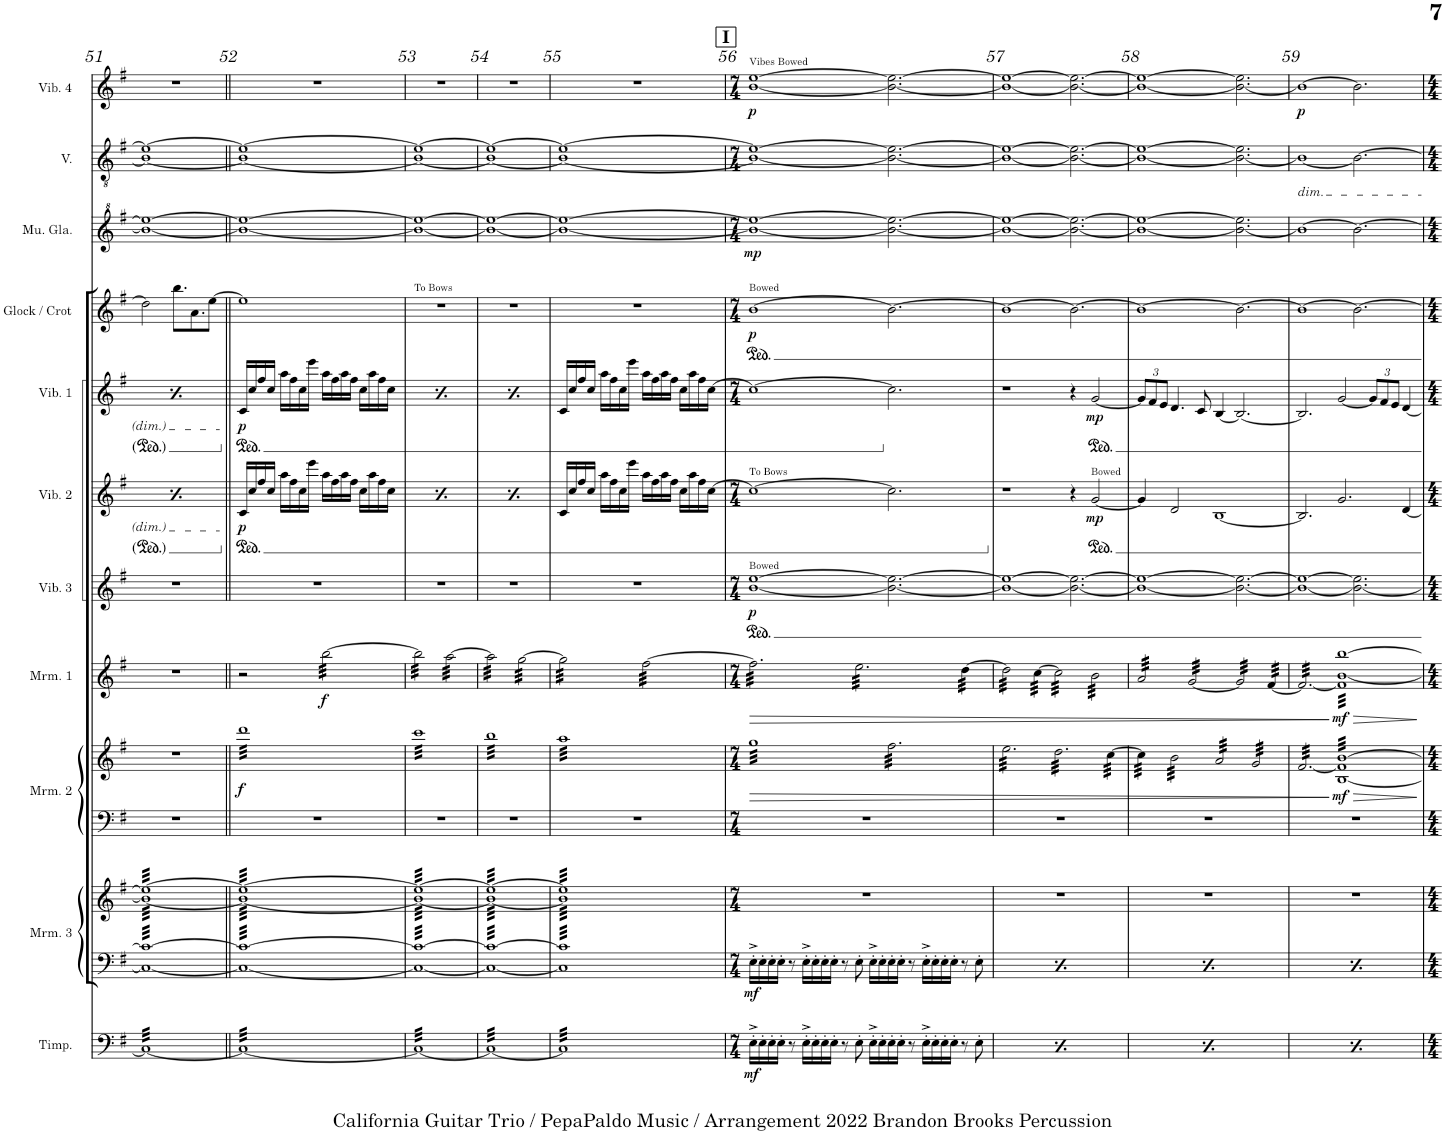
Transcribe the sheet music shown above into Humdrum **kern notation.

**kern	**dynam	**kern	**kern	**dynam	**kern	**kern	**dynam	**kern	**dynam	**kern	**dynam	**kern	**dynam	**kern	**dynam	**kern	**dynam	**kern	**dynam	**kern	**kern	**dynam
*part11	*part11	*part10	*part10	*part10	*part9	*part9	*part9	*part8	*part8	*part7	*part7	*part6	*part6	*part5	*part5	*part4	*part4	*part3	*part3	*part2	*part1	*part1
*staff13	*staff13	*staff12	*staff11	*staff11/12	*staff10	*staff9	*staff9/10	*staff8	*staff8	*staff7	*staff7	*staff6	*staff6	*staff5	*staff5	*staff4	*staff4	*staff3	*staff3	*staff2	*staff1	*staff1
*I"Timpani	*	*I"Marimba 3	*	*	*I"Marimba 2	*	*	*I"Marimba 1	*	*I"Vibraphone 3	*	*I"Vibraphone 2	*	*I"Vibraphone 1	*	*I"Glock / Crot	*	*I"Musical Glasses	*	*I"Voice	*I"Vibraphone 4	*
*I'Timp.	*	*I'Mrm. 3	*	*	*I'Mrm. 2	*	*	*I'Mrm. 1	*	*I'Vib. 3	*	*I'Vib. 2	*	*I'Vib. 1	*	*I'Glock / Crot	*	*I'Mu. Gla.	*	*I'V.	*I'Vib. 4	*
!!LO:PB:g=z
*clefF4	*	*clefF4	*clefG2	*	*clefF4	*clefG2	*	*clefG2	*	*clefG2	*	*clefG2	*	*clefG2	*	*clefG2	*	*clefG^2	*	*clefGv2	*clefG2	*
*	*	*	*	*	*	*	*	*	*	*	*	*	*	*	*	*Trd-14c-24	*	*	*	*	*	*
*k[f#]	*	*k[f#]	*k[f#]	*	*k[f#]	*k[f#]	*	*k[f#]	*	*k[f#]	*	*k[f#]	*	*k[f#]	*	*k[f#]	*	*k[f#]	*	*k[f#]	*k[f#]	*
*M4/4	*	*M4/4	*M4/4	*	*M4/4	*M4/4	*	*M4/4	*	*M4/4	*	*M4/4	*	*M4/4	*	*M4/4	*	*M4/4	*	*M4/4	*M4/4	*
=51	=51	=51	=51	=51	=51	=51	=51	=51	=51	=51	=51	=51	=51	=51	=51	=51	=51	=51	=51	=51	=51	=51
*	*	*	*^	*	*	*	*	*	*	*	*	*	*	*	*	*	*	*	*	*^	*	*
!	!	!	!	!	!	!	!	!	!	!	!	!	!	!LO:DY:b	!	!LO:DY:b	!	!	!	!	!	!	!	!
*tremolo	*	*	*	*	*	*	*	*	*	*	*	*	*	*	*	*	*	*	*	*	*	*	*	*
*	*	*tremolo	*	*	*	*	*	*	*	*	*	*	*	*	*	*	*	*	*	*	*	*	*	*
*	*	*	*tremolo	*	*	*	*	*	*	*	*	*	*	*	*	*	*	*	*	*	*	*	*	*
32CLLL	.	32C 32cLLL	32eeLLL	32bLLL	.	1r	1r	.	1r	.	1r	.	16c/LL	mf	16c/LL	mf	2dd\]	.	1bb_ 1eee_	.	1e_	1B_	1r	.
32C	.	32C 32c	32ee	32b	.	.	.	.	.	.	.	.	.	.	.	.	.	.	.	.	.	.	.	.
!	!	!	!	!	!	!	!	!	!	!	!	!	!	!	!LO:TX:b:i:t=dim.	!	!	!	!	!	!	!	!	!
!	!	!	!	!	!	!	!	!	!	!	!	!	!LO:TX:b:i:t=dim.	!	!	!	!	!	!	!	!	!	!	!
32C	.	32C 32c	32ee	32b	.	.	.	.	.	.	.	.	16cc/	.	16g/	.	.	.	.	.	.	.	.	.
32C	.	32C 32c	32ee	32b	.	.	.	.	.	.	.	.	.	.	.	.	.	.	.	.	.	.	.	.
32C	.	32C 32c	32ee	32b	.	.	.	.	.	.	.	.	16ff#/	.	16ff#/	.	.	.	.	.	.	.	.	.
32C	.	32C 32c	32ee	32b	.	.	.	.	.	.	.	.	.	.	.	.	.	.	.	.	.	.	.	.
32C	.	32C 32c	32ee	32b	.	.	.	.	.	.	.	.	16cc/JJ	.	16g/JJ	.	.	.	.	.	.	.	.	.
32C	.	32C 32c	32ee	32b	.	.	.	.	.	.	.	.	.	.	.	.	.	.	.	.	.	.	.	.
32C	.	32C 32c	32ee	32b	.	.	.	.	.	.	.	.	16aa\LL	.	16ee\LL	.	.	.	.	.	.	.	.	.
32C	.	32C 32c	32ee	32b	.	.	.	.	.	.	.	.	.	.	.	.	.	.	.	.	.	.	.	.
32C	.	32C 32c	32ee	32b	.	.	.	.	.	.	.	.	16ff#\	.	16ff#\	.	.	.	.	.	.	.	.	.
32C	.	32C 32c	32ee	32b	.	.	.	.	.	.	.	.	.	.	.	.	.	.	.	.	.	.	.	.
32C	.	32C 32c	32ee	32b	.	.	.	.	.	.	.	.	16cc\	.	16g\	.	.	.	.	.	.	.	.	.
32C	.	32C 32c	32ee	32b	.	.	.	.	.	.	.	.	.	.	.	.	.	.	.	.	.	.	.	.
32C	.	32C 32c	32ee	32b	.	.	.	.	.	.	.	.	16eee\JJ	.	16gg\JJ	.	.	.	.	.	.	.	.	.
32C	.	32C 32c	32ee	32b	.	.	.	.	.	.	.	.	.	.	.	.	.	.	.	.	.	.	.	.
32C	.	32C 32c	32ee	32b	.	.	.	.	.	.	.	.	16aa\LL	.	16ee\LL	.	8.bb\L	.	.	.	.	.	.	.
32C	.	32C 32c	32ee	32b	.	.	.	.	.	.	.	.	.	.	.	.	.	.	.	.	.	.	.	.
32C	.	32C 32c	32ee	32b	.	.	.	.	.	.	.	.	16ff#\	.	16ff#\	.	.	.	.	.	.	.	.	.
32C	.	32C 32c	32ee	32b	.	.	.	.	.	.	.	.	.	.	.	.	.	.	.	.	.	.	.	.
32C	.	32C 32c	32ee	32b	.	.	.	.	.	.	.	.	16aa\	.	16gg\	.	.	.	.	.	.	.	.	.
32C	.	32C 32c	32ee	32b	.	.	.	.	.	.	.	.	.	.	.	.	.	.	.	.	.	.	.	.
32C	.	32C 32c	32ee	32b	.	.	.	.	.	.	.	.	16ff#\JJ	.	16ee\JJ	.	8.a\	.	.	.	.	.	.	.
32C	.	32C 32c	32ee	32b	.	.	.	.	.	.	.	.	.	.	.	.	.	.	.	.	.	.	.	.
32C	.	32C 32c	32ee	32b	.	.	.	.	.	.	.	.	16cc\LL	.	16ff#\LL	.	.	.	.	.	.	.	.	.
32C	.	32C 32c	32ee	32b	.	.	.	.	.	.	.	.	.	.	.	.	.	.	.	.	.	.	.	.
32C	.	32C 32c	32ee	32b	.	.	.	.	.	.	.	.	16aa\	.	16ee\	.	.	.	.	.	.	.	.	.
32C	.	32C 32c	32ee	32b	.	.	.	.	.	.	.	.	.	.	.	.	.	.	.	.	.	.	.	.
32C	.	32C 32c	32ee	32b	.	.	.	.	.	.	.	.	16ff#\	.	16ff#\	.	[8ee\J	.	.	.	.	.	.	.
32C	.	32C 32c	32ee	32b	.	.	.	.	.	.	.	.	.	.	.	.	.	.	.	.	.	.	.	.
32C	.	32C 32c	32ee	32b	.	.	.	.	.	.	.	.	16cc\JJ	.	16g\JJ	.	.	.	.	.	.	.	.	.
32CJJJ	.	32C 32cJJJ	32eeJJJ	32bJJJ	.	.	.	.	.	.	.	.	.	.	.	.	.	.	.	.	.	.	.	.
=52||	=52||	=52||	=52||	=52||	=52||	=52||	=52||	=52||	=52||	=52||	=52||	=52||	=52||	=52||	=52||	=52||	=52||	=52||	=52||	=52||	=52||	=52||	=52||	=52||
!	!	!	!	!	!	!	!	!LO:DY:b	!	!	!	!	!	!LO:DY:b	!	!LO:DY:b	!	!	!	!	!	!	!	!
*	*	*	*	*	*	*	*tremolo	*	*	*	*	*	*	*	*	*	*	*	*	*	*	*	*	*
32CLLL	.	32C 32cLLL	32eeLLL	32bLLL	.	1r	32dddLLL	f	2r	.	1r	.	16c/LL	p	16c/LL	p	1ee]	.	1bb_ 1eee_	.	1e_	1B_	1r	.
32C	.	32C 32c	32ee	32b	.	.	32ddd	.	.	.	.	.	.	.	.	.	.	.	.	.	.	.	.	.
32C	.	32C 32c	32ee	32b	.	.	32ddd	.	.	.	.	.	16cc/	.	16cc/	.	.	.	.	.	.	.	.	.
32C	.	32C 32c	32ee	32b	.	.	32ddd	.	.	.	.	.	.	.	.	.	.	.	.	.	.	.	.	.
32C	.	32C 32c	32ee	32b	.	.	32ddd	.	.	.	.	.	16ff#/	.	16ff#/	.	.	.	.	.	.	.	.	.
32C	.	32C 32c	32ee	32b	.	.	32ddd	.	.	.	.	.	.	.	.	.	.	.	.	.	.	.	.	.
32C	.	32C 32c	32ee	32b	.	.	32ddd	.	.	.	.	.	16cc/JJ	.	16cc/JJ	.	.	.	.	.	.	.	.	.
32C	.	32C 32c	32ee	32b	.	.	32ddd	.	.	.	.	.	.	.	.	.	.	.	.	.	.	.	.	.
32C	.	32C 32c	32ee	32b	.	.	32ddd	.	.	.	.	.	16aa\LL	.	16aa\LL	.	.	.	.	.	.	.	.	.
32C	.	32C 32c	32ee	32b	.	.	32ddd	.	.	.	.	.	.	.	.	.	.	.	.	.	.	.	.	.
32C	.	32C 32c	32ee	32b	.	.	32ddd	.	.	.	.	.	16ff#\	.	16ff#\	.	.	.	.	.	.	.	.	.
32C	.	32C 32c	32ee	32b	.	.	32ddd	.	.	.	.	.	.	.	.	.	.	.	.	.	.	.	.	.
32C	.	32C 32c	32ee	32b	.	.	32ddd	.	.	.	.	.	16cc\	.	16cc\	.	.	.	.	.	.	.	.	.
32C	.	32C 32c	32ee	32b	.	.	32ddd	.	.	.	.	.	.	.	.	.	.	.	.	.	.	.	.	.
32C	.	32C 32c	32ee	32b	.	.	32ddd	.	.	.	.	.	16eee\JJ	.	16eee\JJ	.	.	.	.	.	.	.	.	.
32C	.	32C 32c	32ee	32b	.	.	32ddd	.	.	.	.	.	.	.	.	.	.	.	.	.	.	.	.	.
!	!	!	!	!	!	!	!	!	!	!LO:DY:b	!	!	!	!	!	!	!	!	!	!	!	!	!	!
*	*	*	*	*	*	*	*	*	*tremolo	*	*	*	*	*	*	*	*	*	*	*	*	*	*	*
32C	.	32C 32c	32ee	32b	.	.	32ddd	.	[32bb\LLL	f	.	.	16aa\LL	.	16aa\LL	.	.	.	.	.	.	.	.	.
32C	.	32C 32c	32ee	32b	.	.	32ddd	.	32bb\	.	.	.	.	.	.	.	.	.	.	.	.	.	.	.
32C	.	32C 32c	32ee	32b	.	.	32ddd	.	32bb\	.	.	.	16ff#\	.	16ff#\	.	.	.	.	.	.	.	.	.
32C	.	32C 32c	32ee	32b	.	.	32ddd	.	32bb\	.	.	.	.	.	.	.	.	.	.	.	.	.	.	.
32C	.	32C 32c	32ee	32b	.	.	32ddd	.	32bb\	.	.	.	16aa\	.	16aa\	.	.	.	.	.	.	.	.	.
32C	.	32C 32c	32ee	32b	.	.	32ddd	.	32bb\	.	.	.	.	.	.	.	.	.	.	.	.	.	.	.
32C	.	32C 32c	32ee	32b	.	.	32ddd	.	32bb\	.	.	.	16ff#\JJ	.	16ff#\JJ	.	.	.	.	.	.	.	.	.
32C	.	32C 32c	32ee	32b	.	.	32ddd	.	32bb\	.	.	.	.	.	.	.	.	.	.	.	.	.	.	.
32C	.	32C 32c	32ee	32b	.	.	32ddd	.	32bb\	.	.	.	16cc\LL	.	16cc\LL	.	.	.	.	.	.	.	.	.
32C	.	32C 32c	32ee	32b	.	.	32ddd	.	32bb\	.	.	.	.	.	.	.	.	.	.	.	.	.	.	.
32C	.	32C 32c	32ee	32b	.	.	32ddd	.	32bb\	.	.	.	16aa\	.	16aa\	.	.	.	.	.	.	.	.	.
32C	.	32C 32c	32ee	32b	.	.	32ddd	.	32bb\	.	.	.	.	.	.	.	.	.	.	.	.	.	.	.
32C	.	32C 32c	32ee	32b	.	.	32ddd	.	32bb\	.	.	.	16ff#\	.	16ff#\	.	.	.	.	.	.	.	.	.
32C	.	32C 32c	32ee	32b	.	.	32ddd	.	32bb\	.	.	.	.	.	.	.	.	.	.	.	.	.	.	.
32C	.	32C 32c	32ee	32b	.	.	32ddd	.	32bb\	.	.	.	16cc\JJ	.	16cc\JJ	.	.	.	.	.	.	.	.	.
32CJJJ	.	32C 32cJJJ	32eeJJJ	32bJJJ	.	.	32dddJJJ	.	32bb\JJJ	.	.	.	.	.	.	.	.	.	.	.	.	.	.	.
=53	=53	=53	=53	=53	=53	=53	=53	=53	=53	=53	=53	=53	=53	=53	=53	=53	=53	=53	=53	=53	=53	=53	=53	=53
!	!	!	!	!	!	!	!	!	!	!	!	!	!	!	!	!	!LO:TX:a:t=To Bows	!	!	!	!	!	!	!
!	!	!	!	!	!	!	!	!	!	!	!	!	!	!LO:DY:b	!	!LO:DY:b	!	!	!	!	!	!	!	!
32CLLL	.	32C 32cLLL	32eeLLL	32bLLL	.	1r	32cccLLL	.	32bb\]LLL	.	1r	.	16c/LL	p	16c/LL	p	1r	.	1bb_ 1eee_	.	1e_	1B_	1r	.
32C	.	32C 32c	32ee	32b	.	.	32ccc	.	32bb\	.	.	.	.	.	.	.	.	.	.	.	.	.	.	.
32C	.	32C 32c	32ee	32b	.	.	32ccc	.	32bb\	.	.	.	16cc/	.	16cc/	.	.	.	.	.	.	.	.	.
32C	.	32C 32c	32ee	32b	.	.	32ccc	.	32bb\	.	.	.	.	.	.	.	.	.	.	.	.	.	.	.
32C	.	32C 32c	32ee	32b	.	.	32ccc	.	32bb\	.	.	.	16ff#/	.	16ff#/	.	.	.	.	.	.	.	.	.
32C	.	32C 32c	32ee	32b	.	.	32ccc	.	32bb\	.	.	.	.	.	.	.	.	.	.	.	.	.	.	.
32C	.	32C 32c	32ee	32b	.	.	32ccc	.	32bb\	.	.	.	16cc/JJ	.	16cc/JJ	.	.	.	.	.	.	.	.	.
32C	.	32C 32c	32ee	32b	.	.	32ccc	.	32bb\	.	.	.	.	.	.	.	.	.	.	.	.	.	.	.
32C	.	32C 32c	32ee	32b	.	.	32ccc	.	32bb\	.	.	.	16aa\LL	.	16aa\LL	.	.	.	.	.	.	.	.	.
32C	.	32C 32c	32ee	32b	.	.	32ccc	.	32bb\	.	.	.	.	.	.	.	.	.	.	.	.	.	.	.
32C	.	32C 32c	32ee	32b	.	.	32ccc	.	32bb\	.	.	.	16ff#\	.	16ff#\	.	.	.	.	.	.	.	.	.
32C	.	32C 32c	32ee	32b	.	.	32ccc	.	32bb\	.	.	.	.	.	.	.	.	.	.	.	.	.	.	.
32C	.	32C 32c	32ee	32b	.	.	32ccc	.	32bb\	.	.	.	16cc\	.	16cc\	.	.	.	.	.	.	.	.	.
32C	.	32C 32c	32ee	32b	.	.	32ccc	.	32bb\	.	.	.	.	.	.	.	.	.	.	.	.	.	.	.
32C	.	32C 32c	32ee	32b	.	.	32ccc	.	32bb\	.	.	.	16eee\JJ	.	16eee\JJ	.	.	.	.	.	.	.	.	.
32C	.	32C 32c	32ee	32b	.	.	32ccc	.	32bb\JJJ	.	.	.	.	.	.	.	.	.	.	.	.	.	.	.
32C	.	32C 32c	32ee	32b	.	.	32ccc	.	[32aa\LLL	.	.	.	16aa\LL	.	16aa\LL	.	.	.	.	.	.	.	.	.
32C	.	32C 32c	32ee	32b	.	.	32ccc	.	32aa\	.	.	.	.	.	.	.	.	.	.	.	.	.	.	.
32C	.	32C 32c	32ee	32b	.	.	32ccc	.	32aa\	.	.	.	16ff#\	.	16ff#\	.	.	.	.	.	.	.	.	.
32C	.	32C 32c	32ee	32b	.	.	32ccc	.	32aa\	.	.	.	.	.	.	.	.	.	.	.	.	.	.	.
32C	.	32C 32c	32ee	32b	.	.	32ccc	.	32aa\	.	.	.	16aa\	.	16aa\	.	.	.	.	.	.	.	.	.
32C	.	32C 32c	32ee	32b	.	.	32ccc	.	32aa\	.	.	.	.	.	.	.	.	.	.	.	.	.	.	.
32C	.	32C 32c	32ee	32b	.	.	32ccc	.	32aa\	.	.	.	16ff#\JJ	.	16ff#\JJ	.	.	.	.	.	.	.	.	.
32C	.	32C 32c	32ee	32b	.	.	32ccc	.	32aa\	.	.	.	.	.	.	.	.	.	.	.	.	.	.	.
32C	.	32C 32c	32ee	32b	.	.	32ccc	.	32aa\	.	.	.	16cc\LL	.	16cc\LL	.	.	.	.	.	.	.	.	.
32C	.	32C 32c	32ee	32b	.	.	32ccc	.	32aa\	.	.	.	.	.	.	.	.	.	.	.	.	.	.	.
32C	.	32C 32c	32ee	32b	.	.	32ccc	.	32aa\	.	.	.	16aa\	.	16aa\	.	.	.	.	.	.	.	.	.
32C	.	32C 32c	32ee	32b	.	.	32ccc	.	32aa\	.	.	.	.	.	.	.	.	.	.	.	.	.	.	.
32C	.	32C 32c	32ee	32b	.	.	32ccc	.	32aa\	.	.	.	16ff#\	.	16ff#\	.	.	.	.	.	.	.	.	.
32C	.	32C 32c	32ee	32b	.	.	32ccc	.	32aa\	.	.	.	.	.	.	.	.	.	.	.	.	.	.	.
32C	.	32C 32c	32ee	32b	.	.	32ccc	.	32aa\	.	.	.	16cc\JJ	.	16cc\JJ	.	.	.	.	.	.	.	.	.
32CJJJ	.	32C 32cJJJ	32eeJJJ	32bJJJ	.	.	32cccJJJ	.	32aa\JJJ	.	.	.	.	.	.	.	.	.	.	.	.	.	.	.
=54	=54	=54	=54	=54	=54	=54	=54	=54	=54	=54	=54	=54	=54	=54	=54	=54	=54	=54	=54	=54	=54	=54	=54	=54
!	!	!	!	!	!	!	!	!	!	!	!	!	!	!LO:DY:b	!	!LO:DY:b	!	!	!	!	!	!	!	!
32CLLL	.	32C 32cLLL	32eeLLL	32bLLL	.	1r	32bbLLL	.	32aa\]LLL	.	1r	.	16c/LL	p	16c/LL	p	1r	.	1bb_ 1eee_	.	1e_	1B_	1r	.
32C	.	32C 32c	32ee	32b	.	.	32bb	.	32aa\	.	.	.	.	.	.	.	.	.	.	.	.	.	.	.
32C	.	32C 32c	32ee	32b	.	.	32bb	.	32aa\	.	.	.	16cc/	.	16cc/	.	.	.	.	.	.	.	.	.
32C	.	32C 32c	32ee	32b	.	.	32bb	.	32aa\	.	.	.	.	.	.	.	.	.	.	.	.	.	.	.
32C	.	32C 32c	32ee	32b	.	.	32bb	.	32aa\	.	.	.	16ff#/	.	16ff#/	.	.	.	.	.	.	.	.	.
32C	.	32C 32c	32ee	32b	.	.	32bb	.	32aa\	.	.	.	.	.	.	.	.	.	.	.	.	.	.	.
32C	.	32C 32c	32ee	32b	.	.	32bb	.	32aa\	.	.	.	16cc/JJ	.	16cc/JJ	.	.	.	.	.	.	.	.	.
32C	.	32C 32c	32ee	32b	.	.	32bb	.	32aa\	.	.	.	.	.	.	.	.	.	.	.	.	.	.	.
32C	.	32C 32c	32ee	32b	.	.	32bb	.	32aa\	.	.	.	16aa\LL	.	16aa\LL	.	.	.	.	.	.	.	.	.
32C	.	32C 32c	32ee	32b	.	.	32bb	.	32aa\	.	.	.	.	.	.	.	.	.	.	.	.	.	.	.
32C	.	32C 32c	32ee	32b	.	.	32bb	.	32aa\	.	.	.	16ff#\	.	16ff#\	.	.	.	.	.	.	.	.	.
32C	.	32C 32c	32ee	32b	.	.	32bb	.	32aa\	.	.	.	.	.	.	.	.	.	.	.	.	.	.	.
32C	.	32C 32c	32ee	32b	.	.	32bb	.	32aa\	.	.	.	16cc\	.	16cc\	.	.	.	.	.	.	.	.	.
32C	.	32C 32c	32ee	32b	.	.	32bb	.	32aa\	.	.	.	.	.	.	.	.	.	.	.	.	.	.	.
32C	.	32C 32c	32ee	32b	.	.	32bb	.	32aa\	.	.	.	16eee\JJ	.	16eee\JJ	.	.	.	.	.	.	.	.	.
32C	.	32C 32c	32ee	32b	.	.	32bb	.	32aa\JJJ	.	.	.	.	.	.	.	.	.	.	.	.	.	.	.
32C	.	32C 32c	32ee	32b	.	.	32bb	.	[32gg\LLL	.	.	.	16aa\LL	.	16aa\LL	.	.	.	.	.	.	.	.	.
32C	.	32C 32c	32ee	32b	.	.	32bb	.	32gg\	.	.	.	.	.	.	.	.	.	.	.	.	.	.	.
32C	.	32C 32c	32ee	32b	.	.	32bb	.	32gg\	.	.	.	16ff#\	.	16ff#\	.	.	.	.	.	.	.	.	.
32C	.	32C 32c	32ee	32b	.	.	32bb	.	32gg\	.	.	.	.	.	.	.	.	.	.	.	.	.	.	.
32C	.	32C 32c	32ee	32b	.	.	32bb	.	32gg\	.	.	.	16aa\	.	16aa\	.	.	.	.	.	.	.	.	.
32C	.	32C 32c	32ee	32b	.	.	32bb	.	32gg\	.	.	.	.	.	.	.	.	.	.	.	.	.	.	.
32C	.	32C 32c	32ee	32b	.	.	32bb	.	32gg\	.	.	.	16ff#\JJ	.	16ff#\JJ	.	.	.	.	.	.	.	.	.
32C	.	32C 32c	32ee	32b	.	.	32bb	.	32gg\	.	.	.	.	.	.	.	.	.	.	.	.	.	.	.
32C	.	32C 32c	32ee	32b	.	.	32bb	.	32gg\	.	.	.	16cc\LL	.	16cc\LL	.	.	.	.	.	.	.	.	.
32C	.	32C 32c	32ee	32b	.	.	32bb	.	32gg\	.	.	.	.	.	.	.	.	.	.	.	.	.	.	.
32C	.	32C 32c	32ee	32b	.	.	32bb	.	32gg\	.	.	.	16aa\	.	16aa\	.	.	.	.	.	.	.	.	.
32C	.	32C 32c	32ee	32b	.	.	32bb	.	32gg\	.	.	.	.	.	.	.	.	.	.	.	.	.	.	.
32C	.	32C 32c	32ee	32b	.	.	32bb	.	32gg\	.	.	.	16ff#\	.	16ff#\	.	.	.	.	.	.	.	.	.
32C	.	32C 32c	32ee	32b	.	.	32bb	.	32gg\	.	.	.	.	.	.	.	.	.	.	.	.	.	.	.
32C	.	32C 32c	32ee	32b	.	.	32bb	.	32gg\	.	.	.	16cc\JJ	.	16cc\JJ	.	.	.	.	.	.	.	.	.
32CJJJ	.	32C 32cJJJ	32eeJJJ	32bJJJ	.	.	32bbJJJ	.	32gg\JJJ	.	.	.	.	.	.	.	.	.	.	.	.	.	.	.
=55	=55	=55	=55	=55	=55	=55	=55	=55	=55	=55	=55	=55	=55	=55	=55	=55	=55	=55	=55	=55	=55	=55	=55	=55
32C]LLL	.	32C] 32c]LLL	32ee]LLL	32b]LLL	.	1r	32aaLLL	.	32gg\]LLL	.	1r	.	16c/LL	.	16c/LL	.	1r	.	1bb_ 1eee_	.	1e_	1B_	1r	.
32C	.	32C 32c	32ee	32b	.	.	32aa	.	32gg\	.	.	.	.	.	.	.	.	.	.	.	.	.	.	.
32C	.	32C 32c	32ee	32b	.	.	32aa	.	32gg\	.	.	.	16cc/	.	16cc/	.	.	.	.	.	.	.	.	.
32C	.	32C 32c	32ee	32b	.	.	32aa	.	32gg\	.	.	.	.	.	.	.	.	.	.	.	.	.	.	.
32C	.	32C 32c	32ee	32b	.	.	32aa	.	32gg\	.	.	.	16ff#/	.	16ff#/	.	.	.	.	.	.	.	.	.
32C	.	32C 32c	32ee	32b	.	.	32aa	.	32gg\	.	.	.	.	.	.	.	.	.	.	.	.	.	.	.
32C	.	32C 32c	32ee	32b	.	.	32aa	.	32gg\	.	.	.	16cc/JJ	.	16cc/JJ	.	.	.	.	.	.	.	.	.
32C	.	32C 32c	32ee	32b	.	.	32aa	.	32gg\	.	.	.	.	.	.	.	.	.	.	.	.	.	.	.
32C	.	32C 32c	32ee	32b	.	.	32aa	.	32gg\	.	.	.	16aa\LL	.	16aa\LL	.	.	.	.	.	.	.	.	.
32C	.	32C 32c	32ee	32b	.	.	32aa	.	32gg\	.	.	.	.	.	.	.	.	.	.	.	.	.	.	.
32C	.	32C 32c	32ee	32b	.	.	32aa	.	32gg\	.	.	.	16ff#\	.	16ff#\	.	.	.	.	.	.	.	.	.
32C	.	32C 32c	32ee	32b	.	.	32aa	.	32gg\	.	.	.	.	.	.	.	.	.	.	.	.	.	.	.
32C	.	32C 32c	32ee	32b	.	.	32aa	.	32gg\	.	.	.	16cc\	.	16cc\	.	.	.	.	.	.	.	.	.
32C	.	32C 32c	32ee	32b	.	.	32aa	.	32gg\	.	.	.	.	.	.	.	.	.	.	.	.	.	.	.
32C	.	32C 32c	32ee	32b	.	.	32aa	.	32gg\	.	.	.	16eee\JJ	.	16eee\JJ	.	.	.	.	.	.	.	.	.
32C	.	32C 32c	32ee	32b	.	.	32aa	.	32gg\JJJ	.	.	.	.	.	.	.	.	.	.	.	.	.	.	.
32C	.	32C 32c	32ee	32b	.	.	32aa	.	[32ff#\LLL	.	.	.	16aa\LL	.	16aa\LL	.	.	.	.	.	.	.	.	.
32C	.	32C 32c	32ee	32b	.	.	32aa	.	32ff#\	.	.	.	.	.	.	.	.	.	.	.	.	.	.	.
32C	.	32C 32c	32ee	32b	.	.	32aa	.	32ff#\	.	.	.	16ff#\	.	16ff#\	.	.	.	.	.	.	.	.	.
32C	.	32C 32c	32ee	32b	.	.	32aa	.	32ff#\	.	.	.	.	.	.	.	.	.	.	.	.	.	.	.
32C	.	32C 32c	32ee	32b	.	.	32aa	.	32ff#\	.	.	.	16aa\	.	16aa\	.	.	.	.	.	.	.	.	.
32C	.	32C 32c	32ee	32b	.	.	32aa	.	32ff#\	.	.	.	.	.	.	.	.	.	.	.	.	.	.	.
32C	.	32C 32c	32ee	32b	.	.	32aa	.	32ff#\	.	.	.	16ff#\JJ	.	16ff#\JJ	.	.	.	.	.	.	.	.	.
32C	.	32C 32c	32ee	32b	.	.	32aa	.	32ff#\	.	.	.	.	.	.	.	.	.	.	.	.	.	.	.
32C	.	32C 32c	32ee	32b	.	.	32aa	.	32ff#\	.	.	.	16cc\LL	.	16cc\LL	.	.	.	.	.	.	.	.	.
32C	.	32C 32c	32ee	32b	.	.	32aa	.	32ff#\	.	.	.	.	.	.	.	.	.	.	.	.	.	.	.
32C	.	32C 32c	32ee	32b	.	.	32aa	.	32ff#\	.	.	.	16aa\	.	16aa\	.	.	.	.	.	.	.	.	.
32C	.	32C 32c	32ee	32b	.	.	32aa	.	32ff#\	.	.	.	.	.	.	.	.	.	.	.	.	.	.	.
32C	.	32C 32c	32ee	32b	.	.	32aa	.	32ff#\	.	.	.	16ff#\	.	16ff#\	.	.	.	.	.	.	.	.	.
32C	.	32C 32c	32ee	32b	.	.	32aa	.	32ff#\	.	.	.	.	.	.	.	.	.	.	.	.	.	.	.
32C	.	32C 32c	32ee	32b	.	.	32aa	.	32ff#\	.	.	.	[16cc\JJ	.	[16cc\JJ	.	.	.	.	.	.	.	.	.
32CJJJ	.	32C 32cJJJ	32eeJJJ	32bJJJ	.	.	32aaJJJ	.	32ff#\JJJ	.	.	.	.	.	.	.	.	.	.	.	.	.	.	.
*	*	*	*Xtremolo	*	*	*	*	*	*	*	*	*	*	*	*	*	*	*	*	*	*	*	*	*
*	*	*Xtremolo	*	*	*	*	*	*	*	*	*	*	*	*	*	*	*	*	*	*	*	*	*	*
*Xtremolo	*	*	*	*	*	*	*	*	*	*	*	*	*	*	*	*	*	*	*	*	*	*	*	*
*	*	*	*v	*v	*	*	*	*	*	*	*	*	*	*	*	*	*	*	*	*	*	*	*	*
!!LO:REH:place=s1:a:B:cj:fs=14:t=I
=56	=56	=56	=56	=56	=56	=56	=56	=56	=56	=56	=56	=56	=56	=56	=56	=56	=56	=56	=56	=56	=56	=56	=56
*M7/4	*	*M7/4	*M7/4	*	*M7/4	*M7/4	*	*M7/4	*	*M7/4	*	*M7/4	*	*M7/4	*	*M7/4	*	*M7/4	*	*M7/4	*	*M7/4	*
!	!	!	!	!	!	!	!	!	!	!	!	!	!	!	!	!	!	!	!	!	!	!LO:TX:a:t=Vibes Bowed	!
!	!	!	!	!	!	!	!	!	!	!	!	!	!	!	!	!LO:TX:a:t=Bowed	!	!	!	!	!	!	!
!	!	!	!	!	!	!	!	!	!	!	!	!LO:TX:a:t=To Bows	!	!	!	!	!	!	!	!	!	!	!
!	!	!	!	!	!	!	!	!	!	!LO:TX:a:t=Bowed	!	!	!	!	!	!	!	!	!	!	!	!	!
!	!LO:DY:b	!	!	!LO:DY:b=2	!	!	!LO:HP:b	!	!LO:HP:b	!	!LO:DY:b	!	!	!	!	!	!LO:DY:b	!	!LO:DY:b	!	!	!	!LO:DY:b
16E'^\LL	mf	16E'^\LL	1..r	mf	1..r	32ggLLL	>	32ff#\]LLL	>	[1b [1ee	p	1cc_	.	1cc_	.	[1b	p	1bb_ 1eee_	mp	1e_	1B_	[1b [1ee	p
.	.	.	.	.	.	32gg	.	32ff#\	.	.	.	.	.	.	.	.	.	.	.	.	.	.	.
16E'\	.	16E'\	.	.	.	32gg	.	32ff#\	.	.	.	.	.	.	.	.	.	.	.	.	.	.	.
.	.	.	.	.	.	32gg	.	32ff#\	.	.	.	.	.	.	.	.	.	.	.	.	.	.	.
16E'\	.	16E'\	.	.	.	32gg	.	32ff#\	.	.	.	.	.	.	.	.	.	.	.	.	.	.	.
.	.	.	.	.	.	32gg	.	32ff#\	.	.	.	.	.	.	.	.	.	.	.	.	.	.	.
16E'\JJ	.	16E'\JJ	.	.	.	32gg	.	32ff#\	.	.	.	.	.	.	.	.	.	.	.	.	.	.	.
.	.	.	.	.	.	32gg	.	32ff#\	.	.	.	.	.	.	.	.	.	.	.	.	.	.	.
8r	.	8r	.	.	.	32gg	.	32ff#\	.	.	.	.	.	.	.	.	.	.	.	.	.	.	.
.	.	.	.	.	.	32gg	.	32ff#\	.	.	.	.	.	.	.	.	.	.	.	.	.	.	.
.	.	.	.	.	.	32gg	.	32ff#\	.	.	.	.	.	.	.	.	.	.	.	.	.	.	.
.	.	.	.	.	.	32gg	.	32ff#\	.	.	.	.	.	.	.	.	.	.	.	.	.	.	.
16E'^\LL	.	16E'^\LL	.	.	.	32gg	.	32ff#\	.	.	.	.	.	.	.	.	.	.	.	.	.	.	.
.	.	.	.	.	.	32gg	.	32ff#\	.	.	.	.	.	.	.	.	.	.	.	.	.	.	.
16E'\	.	16E'\	.	.	.	32gg	.	32ff#\	.	.	.	.	.	.	.	.	.	.	.	.	.	.	.
.	.	.	.	.	.	32gg	.	32ff#\	.	.	.	.	.	.	.	.	.	.	.	.	.	.	.
16E'\	.	16E'\	.	.	.	32gg	.	32ff#\	.	.	.	.	.	.	.	.	.	.	.	.	.	.	.
.	.	.	.	.	.	32gg	.	32ff#\	.	.	.	.	.	.	.	.	.	.	.	.	.	.	.
16E'\JJ	.	16E'\JJ	.	.	.	32gg	.	32ff#\	.	.	.	.	.	.	.	.	.	.	.	.	.	.	.
.	.	.	.	.	.	32gg	.	32ff#\	.	.	.	.	.	.	.	.	.	.	.	.	.	.	.
8r	.	8r	.	.	.	32gg	.	32ff#\	.	.	.	.	.	.	.	.	.	.	.	.	.	.	.
.	.	.	.	.	.	32gg	.	32ff#\	.	.	.	.	.	.	.	.	.	.	.	.	.	.	.
.	.	.	.	.	.	32gg	.	32ff#\	.	.	.	.	.	.	.	.	.	.	.	.	.	.	.
.	.	.	.	.	.	32gg	.	32ff#\JJJ	.	.	.	.	.	.	.	.	.	.	.	.	.	.	.
8E'\	.	8E'\	.	.	.	32gg	.	32ee\LLL	.	.	.	.	.	.	.	.	.	.	.	.	.	.	.
.	.	.	.	.	.	32gg	.	32ee\	.	.	.	.	.	.	.	.	.	.	.	.	.	.	.
.	.	.	.	.	.	32gg	.	32ee\	.	.	.	.	.	.	.	.	.	.	.	.	.	.	.
.	.	.	.	.	.	32gg	.	32ee\	.	.	.	.	.	.	.	.	.	.	.	.	.	.	.
16E'^\LL	.	16E'^\LL	.	.	.	32gg	.	32ee\	.	.	.	.	.	.	.	.	.	.	.	.	.	.	.
.	.	.	.	.	.	32gg	.	32ee\	.	.	.	.	.	.	.	.	.	.	.	.	.	.	.
16E'\	.	16E'\	.	.	.	32gg	.	32ee\	.	.	.	.	.	.	.	.	.	.	.	.	.	.	.
.	.	.	.	.	.	32ggJJJ	.	32ee\	.	.	.	.	.	.	.	.	.	.	.	.	.	.	.
16E'\	.	16E'\	.	.	.	32ff#\LLL	.	32ee\	.	2.b\_ 2.ee\_	.	2.cc\]	.	2.cc\]	.	2.b\_	.	2.bb\_ 2.eee\_	.	2.B\_ 2.e\_	2.ryy	2.b\_ 2.ee\_	.
.	.	.	.	.	.	32ff#\	.	32ee\	.	.	.	.	.	.	.	.	.	.	.	.	.	.	.
16E'\JJ	.	16E'\JJ	.	.	.	32ff#\	.	32ee\	.	.	.	.	.	.	.	.	.	.	.	.	.	.	.
.	.	.	.	.	.	32ff#\	.	32ee\	.	.	.	.	.	.	.	.	.	.	.	.	.	.	.
8r	.	8r	.	.	.	32ff#\	.	32ee\	.	.	.	.	.	.	.	.	.	.	.	.	.	.	.
.	.	.	.	.	.	32ff#\	.	32ee\	.	.	.	.	.	.	.	.	.	.	.	.	.	.	.
.	.	.	.	.	.	32ff#\	.	32ee\	.	.	.	.	.	.	.	.	.	.	.	.	.	.	.
.	.	.	.	.	.	32ff#\	.	32ee\	.	.	.	.	.	.	.	.	.	.	.	.	.	.	.
16E'^\LL	.	16E'^\LL	.	.	.	32ff#\	.	32ee\	.	.	.	.	.	.	.	.	.	.	.	.	.	.	.
.	.	.	.	.	.	32ff#\	.	32ee\	.	.	.	.	.	.	.	.	.	.	.	.	.	.	.
16E'\	.	16E'\	.	.	.	32ff#\	.	32ee\	.	.	.	.	.	.	.	.	.	.	.	.	.	.	.
.	.	.	.	.	.	32ff#\	.	32ee\	.	.	.	.	.	.	.	.	.	.	.	.	.	.	.
16E'\	.	16E'\	.	.	.	32ff#\	.	32ee\	.	.	.	.	.	.	.	.	.	.	.	.	.	.	.
.	.	.	.	.	.	32ff#\	.	32ee\	.	.	.	.	.	.	.	.	.	.	.	.	.	.	.
16E'\JJ	.	16E'\JJ	.	.	.	32ff#\	.	32ee\	.	.	.	.	.	.	.	.	.	.	.	.	.	.	.
.	.	.	.	.	.	32ff#\	.	32ee\JJJ	.	.	.	.	.	.	.	.	.	.	.	.	.	.	.
8r	.	8r	.	.	.	32ff#\	.	[32dd\LLL	.	.	.	.	.	.	.	.	.	.	.	.	.	.	.
.	.	.	.	.	.	32ff#\	.	32dd\	.	.	.	.	.	.	.	.	.	.	.	.	.	.	.
.	.	.	.	.	.	32ff#\	.	32dd\	.	.	.	.	.	.	.	.	.	.	.	.	.	.	.
.	.	.	.	.	.	32ff#\	.	32dd\	.	.	.	.	.	.	.	.	.	.	.	.	.	.	.
8E'\	.	8E'\	.	.	.	32ff#\	.	32dd\	.	.	.	.	.	.	.	.	.	.	.	.	.	.	.
.	.	.	.	.	.	32ff#\	.	32dd\	.	.	.	.	.	.	.	.	.	.	.	.	.	.	.
.	.	.	.	.	.	32ff#\	.	32dd\	.	.	.	.	.	.	.	.	.	.	.	.	.	.	.
.	.	.	.	.	.	32ff#\JJJ	.	32dd\JJJ	.	.	.	.	.	.	.	.	.	.	.	.	.	.	.
=57	=57	=57	=57	=57	=57	=57	=57	=57	=57	=57	=57	=57	=57	=57	=57	=57	=57	=57	=57	=57	=57	=57	=57
!	!LO:DY:b	!	!	!LO:DY:b=2	!	!	!	!	!	!	!	!	!	!	!	!	!	!	!	!	!	!	!
16E'^\LL	mf	16E'^\LL	1..r	mf	1..r	32ee\LLL	.	32dd\]LLL	.	1b_ 1ee_	.	1r	.	1r	.	1b_	.	1bb_ 1eee_	.	1e_	1B_	1b_ 1ee_	.
.	.	.	.	.	.	32ee\	.	32dd\	.	.	.	.	.	.	.	.	.	.	.	.	.	.	.
16E'\	.	16E'\	.	.	.	32ee\	.	32dd\	.	.	.	.	.	.	.	.	.	.	.	.	.	.	.
.	.	.	.	.	.	32ee\	.	32dd\	.	.	.	.	.	.	.	.	.	.	.	.	.	.	.
16E'\	.	16E'\	.	.	.	32ee\	.	32dd\	.	.	.	.	.	.	.	.	.	.	.	.	.	.	.
.	.	.	.	.	.	32ee\	.	32dd\	.	.	.	.	.	.	.	.	.	.	.	.	.	.	.
16E'\JJ	.	16E'\JJ	.	.	.	32ee\	.	32dd\	.	.	.	.	.	.	.	.	.	.	.	.	.	.	.
.	.	.	.	.	.	32ee\	.	32dd\	.	.	.	.	.	.	.	.	.	.	.	.	.	.	.
8r	.	8r	.	.	.	32ee\	.	32dd\	.	.	.	.	.	.	.	.	.	.	.	.	.	.	.
.	.	.	.	.	.	32ee\	.	32dd\	.	.	.	.	.	.	.	.	.	.	.	.	.	.	.
.	.	.	.	.	.	32ee\	.	32dd\	.	.	.	.	.	.	.	.	.	.	.	.	.	.	.
.	.	.	.	.	.	32ee\	.	32dd\	.	.	.	.	.	.	.	.	.	.	.	.	.	.	.
16E'^\LL	.	16E'^\LL	.	.	.	32ee\	.	32dd\	.	.	.	.	.	.	.	.	.	.	.	.	.	.	.
.	.	.	.	.	.	32ee\	.	32dd\	.	.	.	.	.	.	.	.	.	.	.	.	.	.	.
16E'\	.	16E'\	.	.	.	32ee\	.	32dd\	.	.	.	.	.	.	.	.	.	.	.	.	.	.	.
.	.	.	.	.	.	32ee\	.	32dd\JJJ	.	.	.	.	.	.	.	.	.	.	.	.	.	.	.
16E'\	.	16E'\	.	.	.	32ee\	.	[32cc\LLL	.	.	.	.	.	.	.	.	.	.	.	.	.	.	.
.	.	.	.	.	.	32ee\	.	32cc\	.	.	.	.	.	.	.	.	.	.	.	.	.	.	.
16E'\JJ	.	16E'\JJ	.	.	.	32ee\	.	32cc\	.	.	.	.	.	.	.	.	.	.	.	.	.	.	.
.	.	.	.	.	.	32ee\	.	32cc\	.	.	.	.	.	.	.	.	.	.	.	.	.	.	.
8r	.	8r	.	.	.	32ee\	.	32cc\	.	.	.	.	.	.	.	.	.	.	.	.	.	.	.
.	.	.	.	.	.	32ee\	.	32cc\	.	.	.	.	.	.	.	.	.	.	.	.	.	.	.
.	.	.	.	.	.	32ee\	.	32cc\	.	.	.	.	.	.	.	.	.	.	.	.	.	.	.
.	.	.	.	.	.	32ee\JJJ	.	32cc\JJJ	.	.	.	.	.	.	.	.	.	.	.	.	.	.	.
8E'\	.	8E'\	.	.	.	32dd\LLL	.	32cc\]LLL	.	.	.	.	.	.	.	.	.	.	.	.	.	.	.
.	.	.	.	.	.	32dd\	.	32cc\	.	.	.	.	.	.	.	.	.	.	.	.	.	.	.
.	.	.	.	.	.	32dd\	.	32cc\	.	.	.	.	.	.	.	.	.	.	.	.	.	.	.
.	.	.	.	.	.	32dd\	.	32cc\	.	.	.	.	.	.	.	.	.	.	.	.	.	.	.
16E'^\LL	.	16E'^\LL	.	.	.	32dd\	.	32cc\	.	.	.	.	.	.	.	.	.	.	.	.	.	.	.
.	.	.	.	.	.	32dd\	.	32cc\	.	.	.	.	.	.	.	.	.	.	.	.	.	.	.
16E'\	.	16E'\	.	.	.	32dd\	.	32cc\	.	.	.	.	.	.	.	.	.	.	.	.	.	.	.
.	.	.	.	.	.	32dd\	.	32cc\	.	.	.	.	.	.	.	.	.	.	.	.	.	.	.
16E'\	.	16E'\	.	.	.	32dd\	.	32cc\	.	2.b\_ 2.ee\_	.	4r	.	4r	.	2.b\_	.	2.bb\_ 2.eee\_	.	2.B\_ 2.e\_	2.ryy	2.b\_ 2.ee\_	.
.	.	.	.	.	.	32dd\	.	32cc\	.	.	.	.	.	.	.	.	.	.	.	.	.	.	.
16E'\JJ	.	16E'\JJ	.	.	.	32dd\	.	32cc\	.	.	.	.	.	.	.	.	.	.	.	.	.	.	.
.	.	.	.	.	.	32dd\	.	32cc\	.	.	.	.	.	.	.	.	.	.	.	.	.	.	.
8r	.	8r	.	.	.	32dd\	.	32cc\	.	.	.	.	.	.	.	.	.	.	.	.	.	.	.
.	.	.	.	.	.	32dd\	.	32cc\	.	.	.	.	.	.	.	.	.	.	.	.	.	.	.
.	.	.	.	.	.	32dd\	.	32cc\	.	.	.	.	.	.	.	.	.	.	.	.	.	.	.
.	.	.	.	.	.	32dd\	.	32cc\JJJ	.	.	.	.	.	.	.	.	.	.	.	.	.	.	.
!	!	!	!	!	!	!	!	!	!	!	!	!LO:TX:a:t=Bowed	!	!	!	!	!	!	!	!	!	!	!
!	!	!	!	!	!	!	!	!	!	!	!	!	!LO:DY:b	!	!LO:DY:b	!	!	!	!	!	!	!	!
16E'^\LL	.	16E'^\LL	.	.	.	32dd\	.	32b\LLL	.	.	.	[2g/	mp	[2g/	mp	.	.	.	.	.	.	.	.
.	.	.	.	.	.	32dd\	.	32b\	.	.	.	.	.	.	.	.	.	.	.	.	.	.	.
16E'\	.	16E'\	.	.	.	32dd\	.	32b\	.	.	.	.	.	.	.	.	.	.	.	.	.	.	.
.	.	.	.	.	.	32dd\	.	32b\	.	.	.	.	.	.	.	.	.	.	.	.	.	.	.
16E'\	.	16E'\	.	.	.	32dd\	.	32b\	.	.	.	.	.	.	.	.	.	.	.	.	.	.	.
.	.	.	.	.	.	32dd\	.	32b\	.	.	.	.	.	.	.	.	.	.	.	.	.	.	.
16E'\JJ	.	16E'\JJ	.	.	.	32dd\	.	32b\	.	.	.	.	.	.	.	.	.	.	.	.	.	.	.
.	.	.	.	.	.	32dd\JJJ	.	32b\	.	.	.	.	.	.	.	.	.	.	.	.	.	.	.
8r	.	8r	.	.	.	[32cc\LLL	.	32b\	.	.	.	.	.	.	.	.	.	.	.	.	.	.	.
.	.	.	.	.	.	32cc\	.	32b\	.	.	.	.	.	.	.	.	.	.	.	.	.	.	.
.	.	.	.	.	.	32cc\	.	32b\	.	.	.	.	.	.	.	.	.	.	.	.	.	.	.
.	.	.	.	.	.	32cc\	.	32b\	.	.	.	.	.	.	.	.	.	.	.	.	.	.	.
8E'\	.	8E'\	.	.	.	32cc\	.	32b\	.	.	.	.	.	.	.	.	.	.	.	.	.	.	.
.	.	.	.	.	.	32cc\	.	32b\	.	.	.	.	.	.	.	.	.	.	.	.	.	.	.
.	.	.	.	.	.	32cc\	.	32b\	.	.	.	.	.	.	.	.	.	.	.	.	.	.	.
.	.	.	.	.	.	32cc\JJJ	.	32b\JJJ	.	.	.	.	.	.	.	.	.	.	.	.	.	.	.
=58	=58	=58	=58	=58	=58	=58	=58	=58	=58	=58	=58	=58	=58	=58	=58	=58	=58	=58	=58	=58	=58	=58	=58
*	*	*	*	*	*	*	*	*	*	*	*	*	*	*Xbrackettup	*	*	*	*	*	*	*	*	*
!	!LO:DY:b	!	!	!LO:DY:b=2	!	!	!	!	!	!	!	!	!	!	!	!	!	!	!	!	!	!	!
16E'^\LL	mf	16E'^\LL	1..r	mf	1..r	32cc\]LLL	.	32a/LLL	.	1b_ 1ee_	.	4g/]	.	12g/L]	.	1b_	.	1bb_ 1eee_	.	1e_	1B_	1b_ 1ee_	.
.	.	.	.	.	.	32cc\	.	32a/	.	.	.	.	.	.	.	.	.	.	.	.	.	.	.
16E'\	.	16E'\	.	.	.	32cc\	.	32a/	.	.	.	.	.	.	.	.	.	.	.	.	.	.	.
.	.	.	.	.	.	.	.	.	.	.	.	.	.	12f#/	.	.	.	.	.	.	.	.	.
.	.	.	.	.	.	32cc\	.	32a/	.	.	.	.	.	.	.	.	.	.	.	.	.	.	.
16E'\	.	16E'\	.	.	.	32cc\	.	32a/	.	.	.	.	.	.	.	.	.	.	.	.	.	.	.
.	.	.	.	.	.	32cc\	.	32a/	.	.	.	.	.	.	.	.	.	.	.	.	.	.	.
.	.	.	.	.	.	.	.	.	.	.	.	.	.	12e/J	.	.	.	.	.	.	.	.	.
16E'\JJ	.	16E'\JJ	.	.	.	32cc\	.	32a/	.	.	.	.	.	.	.	.	.	.	.	.	.	.	.
.	.	.	.	.	.	32cc\JJJ	.	32a/	.	.	.	.	.	.	.	.	.	.	.	.	.	.	.
8r	.	8r	.	.	.	32b\LLL	.	32a/	.	.	.	2d/	.	4.d/	.	.	.	.	.	.	.	.	.
.	.	.	.	.	.	32b\	.	32a/	.	.	.	.	.	.	.	.	.	.	.	.	.	.	.
.	.	.	.	.	.	32b\	.	32a/	.	.	.	.	.	.	.	.	.	.	.	.	.	.	.
.	.	.	.	.	.	32b\	.	32a/	.	.	.	.	.	.	.	.	.	.	.	.	.	.	.
16E'^\LL	.	16E'^\LL	.	.	.	32b\	.	32a/	.	.	.	.	.	.	.	.	.	.	.	.	.	.	.
.	.	.	.	.	.	32b\	.	32a/	.	.	.	.	.	.	.	.	.	.	.	.	.	.	.
16E'\	.	16E'\	.	.	.	32b\	.	32a/	.	.	.	.	.	.	.	.	.	.	.	.	.	.	.
.	.	.	.	.	.	32b\	.	32a/JJJ	.	.	.	.	.	.	.	.	.	.	.	.	.	.	.
16E'\	.	16E'\	.	.	.	32b\	.	[32g/LLL	.	.	.	.	.	.	.	.	.	.	.	.	.	.	.
.	.	.	.	.	.	32b\	.	32g/	.	.	.	.	.	.	.	.	.	.	.	.	.	.	.
16E'\JJ	.	16E'\JJ	.	.	.	32b\	.	32g/	.	.	.	.	.	.	.	.	.	.	.	.	.	.	.
.	.	.	.	.	.	32b\	.	32g/	.	.	.	.	.	.	.	.	.	.	.	.	.	.	.
8r	.	8r	.	.	.	32b\	.	32g/	.	.	.	.	.	8c/	.	.	.	.	.	.	.	.	.
.	.	.	.	.	.	32b\	.	32g/	.	.	.	.	.	.	.	.	.	.	.	.	.	.	.
.	.	.	.	.	.	32b\	.	32g/	.	.	.	.	.	.	.	.	.	.	.	.	.	.	.
.	.	.	.	.	.	32b\JJJ	.	32g/	.	.	.	.	.	.	.	.	.	.	.	.	.	.	.
8E'\	.	8E'\	.	.	.	32a/LLL	.	32g/	.	.	.	[1B	.	[4B/	.	.	.	.	.	.	.	.	.
.	.	.	.	.	.	32a/	.	32g/	.	.	.	.	.	.	.	.	.	.	.	.	.	.	.
.	.	.	.	.	.	32a/	.	32g/	.	.	.	.	.	.	.	.	.	.	.	.	.	.	.
.	.	.	.	.	.	32a/	.	32g/	.	.	.	.	.	.	.	.	.	.	.	.	.	.	.
16E'^\LL	.	16E'^\LL	.	.	.	32a/	.	32g/	.	.	.	.	.	.	.	.	.	.	.	.	.	.	.
.	.	.	.	.	.	32a/	.	32g/	.	.	.	.	.	.	.	.	.	.	.	.	.	.	.
16E'\	.	16E'\	.	.	.	32a/	.	32g/	.	.	.	.	.	.	.	.	.	.	.	.	.	.	.
.	.	.	.	.	.	32a/	.	32g/JJJ	.	.	.	.	.	.	.	.	.	.	.	.	.	.	.
16E'\	.	16E'\	.	.	.	32a/	.	32g/]LLL	.	2.b\_ 2.ee\_	.	.	.	2.B/_	.	2.b\_	.	2.bb\_ 2.eee\]	.	2.B\_ 2.e\]	2.ryy	2.b\_ 2.ee\]	.
.	.	.	.	.	.	32a/	.	32g/	.	.	.	.	.	.	.	.	.	.	.	.	.	.	.
16E'\JJ	.	16E'\JJ	.	.	.	32a/	.	32g/	.	.	.	.	.	.	.	.	.	.	.	.	.	.	.
.	.	.	.	.	.	32a/	.	32g/	.	.	.	.	.	.	.	.	.	.	.	.	.	.	.
8r	.	8r	.	.	.	32a/	.	32g/	.	.	.	.	.	.	.	.	.	.	.	.	.	.	.
.	.	.	.	.	.	32a/	.	32g/	.	.	.	.	.	.	.	.	.	.	.	.	.	.	.
.	.	.	.	.	.	32a/	.	32g/	.	.	.	.	.	.	.	.	.	.	.	.	.	.	.
.	.	.	.	.	.	32a/JJJ	.	32g/	.	.	.	.	.	.	.	.	.	.	.	.	.	.	.
16E'^\LL	.	16E'^\LL	.	.	.	32g/LLL	.	32g/	.	.	.	.	.	.	.	.	.	.	.	.	.	.	.
.	.	.	.	.	.	32g/	.	32g/	.	.	.	.	.	.	.	.	.	.	.	.	.	.	.
16E'\	.	16E'\	.	.	.	32g/	.	32g/	.	.	.	.	.	.	.	.	.	.	.	.	.	.	.
.	.	.	.	.	.	32g/	.	32g/	.	.	.	.	.	.	.	.	.	.	.	.	.	.	.
16E'\	.	16E'\	.	.	.	32g/	.	32g/	.	.	.	.	.	.	.	.	.	.	.	.	.	.	.
.	.	.	.	.	.	32g/	.	32g/	.	.	.	.	.	.	.	.	.	.	.	.	.	.	.
16E'\JJ	.	16E'\JJ	.	.	.	32g/	.	32g/	.	.	.	.	.	.	.	.	.	.	.	.	.	.	.
.	.	.	.	.	.	32g/	.	32g/JJJ	.	.	.	.	.	.	.	.	.	.	.	.	.	.	.
8r	.	8r	.	.	.	32g/	.	[32f#/LLL	.	.	.	.	.	.	.	.	.	.	.	.	.	.	.
.	.	.	.	.	.	32g/	.	32f#/	.	.	.	.	.	.	.	.	.	.	.	.	.	.	.
.	.	.	.	.	.	32g/	.	32f#/	.	.	.	.	.	.	.	.	.	.	.	.	.	.	.
.	.	.	.	.	.	32g/	.	32f#/	.	.	.	.	.	.	.	.	.	.	.	.	.	.	.
8E'\	.	8E'\	.	.	.	32g/	.	32f#/	.	.	.	.	.	.	.	.	.	.	.	.	.	.	.
.	.	.	.	.	.	32g/	.	32f#/	.	.	.	.	.	.	.	.	.	.	.	.	.	.	.
.	.	.	.	.	.	32g/	.	32f#/	.	.	.	.	.	.	.	.	.	.	.	.	.	.	.
.	.	.	.	.	.	32g/JJJ	.	32f#/JJJ	.	.	.	.	.	.	.	.	.	.	.	.	.	.	.
=59	=59	=59	=59	=59	=59	=59	=59	=59	=59	=59	=59	=59	=59	=59	=59	=59	=59	=59	=59	=59	=59	=59	=59
!	!	!	!	!	!	!	!	!	!	!	!	!	!	!	!	!	!	!	!	!LO:TX:b:i:t=dim.	!	!	!
!	!LO:DY:b	!	!	!LO:DY:b=2	!	!	!	!	!	!	!	!	!	!	!	!	!	!	!	!	!	!	!LO:DY:b
16E'^\LL	mf	16E'^\LL	1..r	mf	1..r	[32f#/LLL	.	32f#/LLL	.	1b_ 1ee_	.	2.B/]	.	2.B/]	.	1b_	.	1bb_	.	1ryy	1B_	1b_	p
.	.	.	.	.	.	32f#/	.	32f#/	.	.	.	.	.	.	.	.	.	.	.	.	.	.	.
16E'\	.	16E'\	.	.	.	32f#/	.	32f#/	.	.	.	.	.	.	.	.	.	.	.	.	.	.	.
.	.	.	.	.	.	32f#/	.	32f#/	.	.	.	.	.	.	.	.	.	.	.	.	.	.	.
16E'\	.	16E'\	.	.	.	32f#/	.	32f#/	.	.	.	.	.	.	.	.	.	.	.	.	.	.	.
.	.	.	.	.	.	32f#/	.	32f#/	.	.	.	.	.	.	.	.	.	.	.	.	.	.	.
16E'\JJ	.	16E'\JJ	.	.	.	32f#/	.	32f#/	.	.	.	.	.	.	.	.	.	.	.	.	.	.	.
.	.	.	.	.	.	32f#/	.	32f#/	.	.	.	.	.	.	.	.	.	.	.	.	.	.	.
8r	.	8r	.	.	.	32f#/	.	32f#/	.	.	.	.	.	.	.	.	.	.	.	.	.	.	.
.	.	.	.	.	.	32f#/	.	32f#/	.	.	.	.	.	.	.	.	.	.	.	.	.	.	.
.	.	.	.	.	.	32f#/	.	32f#/	.	.	.	.	.	.	.	.	.	.	.	.	.	.	.
.	.	.	.	.	.	32f#/	.	32f#/	.	.	.	.	.	.	.	.	.	.	.	.	.	.	.
16E'^\LL	.	16E'^\LL	.	.	.	32f#/	.	32f#/	.	.	.	.	.	.	.	.	.	.	.	.	.	.	.
.	.	.	.	.	.	32f#/	.	32f#/	.	.	.	.	.	.	.	.	.	.	.	.	.	.	.
16E'\	.	16E'\	.	.	.	32f#/	.	32f#/	.	.	.	.	.	.	.	.	.	.	.	.	.	.	.
.	.	.	.	.	.	32f#/	.	32f#/	.	.	.	.	.	.	.	.	.	.	.	.	.	.	.
16E'\	.	16E'\	.	.	.	32f#/	.	32f#/	.	.	.	.	.	.	.	.	.	.	.	.	.	.	.
.	.	.	.	.	.	32f#/	.	32f#/	.	.	.	.	.	.	.	.	.	.	.	.	.	.	.
16E'\JJ	.	16E'\JJ	.	.	.	32f#/	.	32f#/	.	.	.	.	.	.	.	.	.	.	.	.	.	.	.
.	.	.	.	.	.	32f#/	.	32f#/	.	.	.	.	.	.	.	.	.	.	.	.	.	.	.
8r	.	8r	.	.	.	32f#/	.	32f#/	.	.	.	.	.	.	.	.	.	.	.	.	.	.	.
.	.	.	.	.	.	32f#/	.	32f#/	.	.	.	.	.	.	.	.	.	.	.	.	.	.	.
.	.	.	.	.	.	32f#/	.	32f#/	.	.	.	.	.	.	.	.	.	.	.	.	.	.	.
.	.	.	.	.	.	32f#/JJJ	.	32f#/JJJ	.	.	.	.	.	.	.	.	.	.	.	.	.	.	.
!	!	!	!	!	!	!	!LO:HP:n=1:b	!	!LO:HP:n=1:b	!	!	!	!	!	!	!	!	!	!	!	!	!	!
!	!	!	!	!	!	!	!LO:DY:n=1:b	!	!LO:DY:n=1:b	!	!	!	!	!	!	!	!	!	!	!	!	!	!
8E'\	.	8E'\	.	.	.	[32B 32f#] [32bLLL	] > mf	32f#] [32b [32bbLLL	] > mf	.	.	2.g/	.	[2g/	.	.	.	.	.	.	.	.	.
.	.	.	.	.	.	32B 32f# 32b	.	32f# 32b 32bb	.	.	.	.	.	.	.	.	.	.	.	.	.	.	.
.	.	.	.	.	.	32B 32f# 32b	.	32f# 32b 32bb	.	.	.	.	.	.	.	.	.	.	.	.	.	.	.
.	.	.	.	.	.	32B 32f# 32b	.	32f# 32b 32bb	.	.	.	.	.	.	.	.	.	.	.	.	.	.	.
16E'^\LL	.	16E'^\LL	.	.	.	32B 32f# 32b	.	32f# 32b 32bb	.	.	.	.	.	.	.	.	.	.	.	.	.	.	.
.	.	.	.	.	.	32B 32f# 32b	.	32f# 32b 32bb	.	.	.	.	.	.	.	.	.	.	.	.	.	.	.
16E'\	.	16E'\	.	.	.	32B 32f# 32b	.	32f# 32b 32bb	.	.	.	.	.	.	.	.	.	.	.	.	.	.	.
.	.	.	.	.	.	32B 32f# 32b	.	32f# 32b 32bb	.	.	.	.	.	.	.	.	.	.	.	.	.	.	.
16E'\	.	16E'\	.	.	.	32B 32f# 32b	.	32f# 32b 32bb	.	2.b\_ 2.ee\]	.	.	.	.	.	2.b\_	.	2.bb\_	.	2.B\_	2.ryy	2.b\]	.
.	.	.	.	.	.	32B 32f# 32b	.	32f# 32b 32bb	.	.	.	.	.	.	.	.	.	.	.	.	.	.	.
16E'\JJ	.	16E'\JJ	.	.	.	32B 32f# 32b	.	32f# 32b 32bb	.	.	.	.	.	.	.	.	.	.	.	.	.	.	.
.	.	.	.	.	.	32B 32f# 32b	.	32f# 32b 32bb	.	.	.	.	.	.	.	.	.	.	.	.	.	.	.
8r	.	8r	.	.	.	32B 32f# 32b	.	32f# 32b 32bb	.	.	.	.	.	.	.	.	.	.	.	.	.	.	.
.	.	.	.	.	.	32B 32f# 32b	.	32f# 32b 32bb	.	.	.	.	.	.	.	.	.	.	.	.	.	.	.
.	.	.	.	.	.	32B 32f# 32b	.	32f# 32b 32bb	.	.	.	.	.	.	.	.	.	.	.	.	.	.	.
.	.	.	.	.	.	32B 32f# 32b	.	32f# 32b 32bb	.	.	.	.	.	.	.	.	.	.	.	.	.	.	.
16E'^\LL	.	16E'^\LL	.	.	.	32B 32f# 32b	.	32f# 32b 32bb	.	.	.	.	.	12g/L]	.	.	.	.	.	.	.	.	.
.	.	.	.	.	.	32B 32f# 32b	.	32f# 32b 32bb	.	.	.	.	.	.	.	.	.	.	.	.	.	.	.
16E'\	.	16E'\	.	.	.	32B 32f# 32b	.	32f# 32b 32bb	.	.	.	.	.	.	.	.	.	.	.	.	.	.	.
.	.	.	.	.	.	.	.	.	.	.	.	.	.	12f#/	.	.	.	.	.	.	.	.	.
.	.	.	.	.	.	32B 32f# 32b	.	32f# 32b 32bb	.	.	.	.	.	.	.	.	.	.	.	.	.	.	.
16E'\	.	16E'\	.	.	.	32B 32f# 32b	.	32f# 32b 32bb	.	.	.	.	.	.	.	.	.	.	.	.	.	.	.
.	.	.	.	.	.	32B 32f# 32b	.	32f# 32b 32bb	.	.	.	.	.	.	.	.	.	.	.	.	.	.	.
.	.	.	.	.	.	.	.	.	.	.	.	.	.	12e/J	.	.	.	.	.	.	.	.	.
16E'\JJ	.	16E'\JJ	.	.	.	32B 32f# 32b	.	32f# 32b 32bb	.	.	.	.	.	.	.	.	.	.	.	.	.	.	.
.	.	.	.	.	.	32B 32f# 32b	.	32f# 32b 32bb	.	.	.	.	.	.	.	.	.	.	.	.	.	.	.
8r	.	8r	.	.	.	32B 32f# 32b	.	32f# 32b 32bb	.	.	.	[4d/	.	[4d/	.	.	.	.	.	.	.	.	.
.	.	.	.	.	.	32B 32f# 32b	.	32f# 32b 32bb	.	.	.	.	.	.	.	.	.	.	.	.	.	.	.
.	.	.	.	.	.	32B 32f# 32b	.	32f# 32b 32bb	.	.	.	.	.	.	.	.	.	.	.	.	.	.	.
.	.	.	.	.	.	32B 32f# 32b	.	32f# 32b 32bb	.	.	.	.	.	.	.	.	.	.	.	.	.	.	.
8E'\	.	8E'\	.	.	.	32B 32f# 32b	.	32f# 32b 32bb	.	.	.	.	.	.	.	.	.	.	.	.	.	.	.
.	.	.	.	.	.	32B 32f# 32b	.	32f# 32b 32bb	.	.	.	.	.	.	.	.	.	.	.	.	.	.	.
.	.	.	.	.	.	32B 32f# 32b	.	32f# 32b 32bb	.	.	.	.	.	.	.	.	.	.	.	.	.	.	.
.	.	.	.	.	.	32B 32f# 32bJJJ	.	32f# 32b 32bbJJJ	.	.	.	.	.	.	.	.	.	.	.	.	.	.	.
*	*	*	*	*	*	*	*	*Xtremolo	*	*	*	*	*	*	*	*	*	*	*	*	*	*	*
*	*	*	*	*	*	*Xtremolo	*	*	*	*	*	*	*	*	*	*	*	*	*	*	*	*	*
*	*	*	*	*	*	*	*	*	*	*	*	*	*	*	*	*	*	*	*	*v	*v	*	*
.	.	.	.	.	.	.	]	.	]	.	.	.	.	.	.	.	.	.	.	.	.	.
=	=	=	=	=	=	=	=	=	=	=	=	=	=	=	=	=	=	=	=	=	=	=
*-	*-	*-	*-	*-	*-	*-	*-	*-	*-	*-	*-	*-	*-	*-	*-	*-	*-	*-	*-	*-	*-	*-
